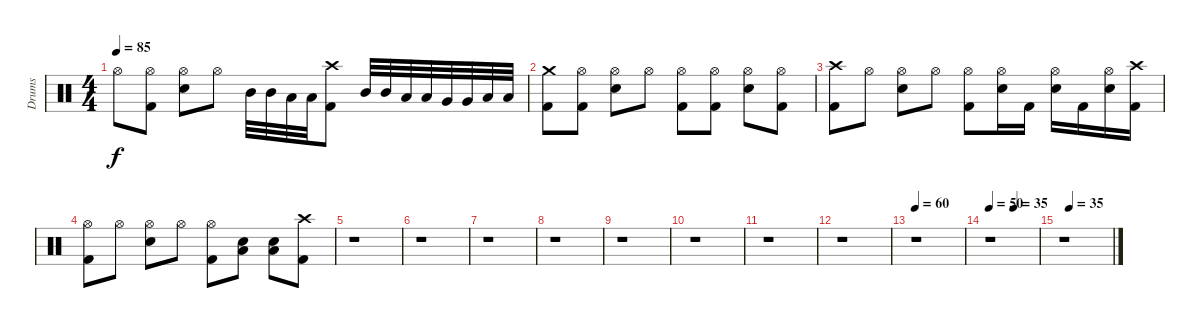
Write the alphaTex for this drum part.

\track ("Drums" "Drums") {instrument percussion}
\staff {score}
\articulation defaults
\ts (4 4)
\tempo 85
\clef neutral
\ks c "Hi-Hat (open)".8{dy f}
("Hi-Hat (open)" "Kick (hit) 2").8 ("Hi-Hat (open)" "Electric Snare (hit)").8 "Hi-Hat (open)".8 "Mid Tom (hit)".32 "Mid Tom (hit)".32 "Low Tom (hit)".32 "Low Tom (hit)".32 ("Crash high (hit)" "Kick (hit) 2").8 "Mid Tom (hit)".32 "Mid Tom (hit)".32 "Low Tom (hit)".32 "Low Tom (hit)".32 "Very Low Tom (hit)".32 "Very Low Tom (hit)".32 "Low Floor Tom (hit)".32 "Low Floor Tom (hit)".32 |
("Crash medium (hit)" "Kick (hit) 2").8 ("Hi-Hat (open)" "Kick (hit) 2").8 ("Hi-Hat (open)" "Electric Snare (hit)").8 "Hi-Hat (open)".8 ("Hi-Hat (open)" "Kick (hit) 2").8 ("Hi-Hat (open)" "Kick (hit) 2").8 ("Hi-Hat (open)" "Electric Snare (hit)").8 ("Hi-Hat (open)" "Kick (hit) 2").8 |
("Crash high (hit)" "Kick (hit) 2").8 "Hi-Hat (open)".8 ("Hi-Hat (open)" "Electric Snare (hit)").8 "Hi-Hat (open)".8 ("Hi-Hat (open)" "Kick (hit) 2").8 ("Hi-Hat (open)" "Electric Snare (hit)").16 "Kick (hit) 2".16 ("Hi-Hat (open)" "Electric Snare (hit)").16 "Kick (hit) 2".16 ("Hi-Hat (open)" "Electric Snare (hit)").16 ("Crash high (hit)" "Kick (hit) 2").16 |
("Hi-Hat (open)" "Kick (hit) 2").8 "Hi-Hat (open)".8 ("Hi-Hat (open)" "Electric Snare (hit)").8 "Hi-Hat (open)".8 ("Hi-Hat (open)" "Kick (hit) 2").8 ("Low Floor Tom (hit)" "Electric Snare (hit)").8 ("Low Floor Tom (hit)" "Electric Snare (hit)").8 ("Crash high (hit)" "Kick (hit) 2").8 |
r.1 |
r.1 |
r.1 |
r.1 |
r.1 |
r.1 |
r.1 |
r.1 |
\tempo 60
r.1 |
\tempo 50
\tempo (35 0.5)
r.1 |
\tempo (35 0.125)
r.1
